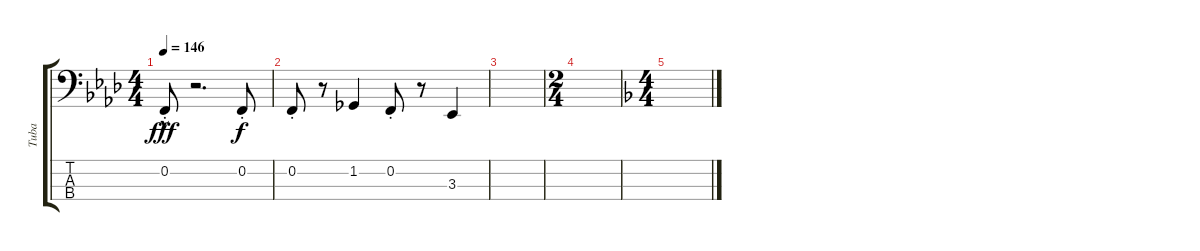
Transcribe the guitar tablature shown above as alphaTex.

\track ("Tuba" "Tuba") {instrument tuba}
\staff {score tabs}
\tuning (A2 F2 C2 G1) {hide}
\ts (4 4)
\tempo 146
\clef f4
\ks fminor
0.2{hac st}.8{dy fff} r.2{d} 0.2{st}.8{dy f} |
0.2{st}.8 r.8 1.2.4 0.2{st}.8 r.8 3.3.4 |
|
\ts (2 4)
|
\ts (4 4)
\ks dminor
